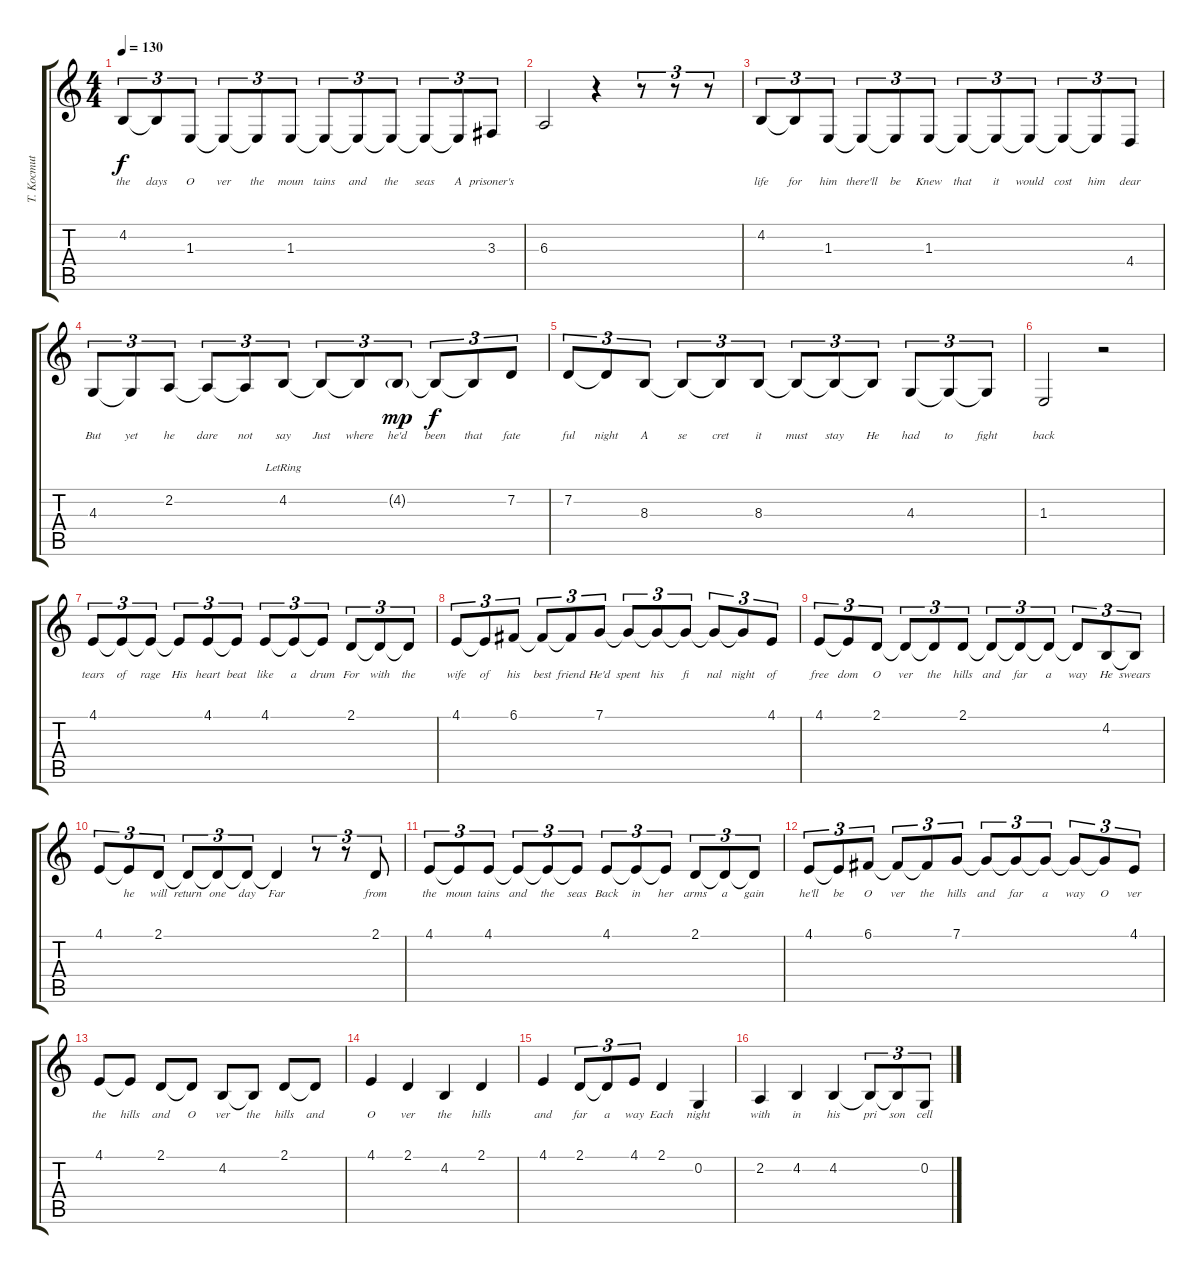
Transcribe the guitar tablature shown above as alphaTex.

\track (" T. Kocmut (clean vocals)" " T. Kocmut") {instrument cello}
\staff {score tabs}
\tuning (C4 G3 Eb3 Bb2 F2 C2) {hide}
\ts (4 4)
\tempo 130
\clef g2
\ks c
4.2.8{tu (3 2) lyrics (0 "the") lyrics (1 "") lyrics (2 "") lyrics (3 "") lyrics (4 "") dy f} 4.2{t}.8{tu (3 2) lyrics (0 "days") lyrics (1 "") lyrics (2 "") lyrics (3 "") lyrics (4 "")} 1.3.8{tu (3 2) lyrics (0 "O") lyrics (1 "") lyrics (2 "") lyrics (3 "") lyrics (4 "")} 1.3{t}.8{tu (3 2) lyrics (0 "ver") lyrics (1 "") lyrics (2 "") lyrics (3 "") lyrics (4 "")} 1.3{t}.8{tu (3 2) lyrics (0 "the") lyrics (1 "") lyrics (2 "") lyrics (3 "") lyrics (4 "")} 1.3.8{tu (3 2) lyrics (0 "moun") lyrics (1 "") lyrics (2 "") lyrics (3 "") lyrics (4 "")} 1.3{t}.8{tu (3 2) lyrics (0 "tains") lyrics (1 "") lyrics (2 "") lyrics (3 "") lyrics (4 "")} 1.3{t}.8{tu (3 2) lyrics (0 "and") lyrics (1 "") lyrics (2 "") lyrics (3 "") lyrics (4 "")} 1.3{t}.8{tu (3 2) lyrics (0 "the") lyrics (1 "") lyrics (2 "") lyrics (3 "") lyrics (4 "")} 1.3{t}.8{tu (3 2) lyrics (0 "seas") lyrics (1 "") lyrics (2 "") lyrics (3 "") lyrics (4 "")} 1.3{t}.8{tu (3 2) lyrics (0 "A") lyrics (1 "") lyrics (2 "") lyrics (3 "") lyrics (4 "")} 3.3.8{tu (3 2) lyrics (0 "prisoner's") lyrics (1 "") lyrics (2 "") lyrics (3 "") lyrics (4 "")} |
6.3.2{lyrics (0 "") lyrics (1 "") lyrics (2 "") lyrics (3 "") lyrics (4 "")} r.4 r.8{tu (3 2)} r.8{tu (3 2)} r.8{tu (3 2)} |
4.2.8{tu (3 2) lyrics (0 "life") lyrics (1 "") lyrics (2 "") lyrics (3 "") lyrics (4 "")} 4.2{t}.8{tu (3 2) lyrics (0 "for") lyrics (1 "") lyrics (2 "") lyrics (3 "") lyrics (4 "")} 1.3.8{tu (3 2) lyrics (0 "him") lyrics (1 "") lyrics (2 "") lyrics (3 "") lyrics (4 "")} 1.3{t}.8{tu (3 2) lyrics (0 "there'll") lyrics (1 "") lyrics (2 "") lyrics (3 "") lyrics (4 "")} 1.3{t}.8{tu (3 2) lyrics (0 "be") lyrics (1 "") lyrics (2 "") lyrics (3 "") lyrics (4 "")} 1.3.8{tu (3 2) lyrics (0 "Knew") lyrics (1 "") lyrics (2 "") lyrics (3 "") lyrics (4 "")} 1.3{t}.8{tu (3 2) lyrics (0 "that") lyrics (1 "") lyrics (2 "") lyrics (3 "") lyrics (4 "")} 1.3{t}.8{tu (3 2) lyrics (0 "it") lyrics (1 "") lyrics (2 "") lyrics (3 "") lyrics (4 "")} 1.3{t}.8{tu (3 2) lyrics (0 "would") lyrics (1 "") lyrics (2 "") lyrics (3 "") lyrics (4 "")} 1.3{t}.8{tu (3 2) lyrics (0 "cost") lyrics (1 "") lyrics (2 "") lyrics (3 "") lyrics (4 "")} 1.3{t}.8{tu (3 2) lyrics (0 "him") lyrics (1 "") lyrics (2 "") lyrics (3 "") lyrics (4 "")} 4.4.8{tu (3 2) lyrics (0 "dear") lyrics (1 "") lyrics (2 "") lyrics (3 "") lyrics (4 "")} |
4.3.8{tu (3 2) lyrics (0 "But") lyrics (1 "") lyrics (2 "") lyrics (3 "") lyrics (4 "")} 4.3{t}.8{tu (3 2) lyrics (0 "yet") lyrics (1 "") lyrics (2 "") lyrics (3 "") lyrics (4 "")} 2.2.8{tu (3 2) lyrics (0 "he") lyrics (1 "") lyrics (2 "") lyrics (3 "") lyrics (4 "")} 2.2{t}.8{tu (3 2) lyrics (0 "dare") lyrics (1 "") lyrics (2 "") lyrics (3 "") lyrics (4 "")} 2.2{t}.8{tu (3 2) lyrics (0 "not") lyrics (1 "") lyrics (2 "") lyrics (3 "") lyrics (4 "")} 4.2{lr}.8{tu (3 2) lyrics (0 "say") lyrics (1 "") lyrics (2 "") lyrics (3 "") lyrics (4 "")} 4.2{t}.8{tu (3 2) lyrics (0 "Just") lyrics (1 "") lyrics (2 "") lyrics (3 "") lyrics (4 "")} 4.2{t}.8{tu (3 2) lyrics (0 "where") lyrics (1 "") lyrics (2 "") lyrics (3 "") lyrics (4 "")} 4.2{g}.8{tu (3 2) lyrics (0 "he'd") lyrics (1 "") lyrics (2 "") lyrics (3 "") lyrics (4 "") dy mp} 4.2{t}.8{tu (3 2) lyrics (0 "been") lyrics (1 "") lyrics (2 "") lyrics (3 "") lyrics (4 "") dy f} 4.2{t}.8{tu (3 2) lyrics (0 "that") lyrics (1 "") lyrics (2 "") lyrics (3 "") lyrics (4 "")} 7.2.8{tu (3 2) lyrics (0 "fate") lyrics (1 "") lyrics (2 "") lyrics (3 "") lyrics (4 "")} |
7.2.8{tu (3 2) lyrics (0 "ful") lyrics (1 "") lyrics (2 "") lyrics (3 "") lyrics (4 "")} 7.2{t}.8{tu (3 2) lyrics (0 "night") lyrics (1 "") lyrics (2 "") lyrics (3 "") lyrics (4 "")} 8.3.8{tu (3 2) lyrics (0 "A") lyrics (1 "") lyrics (2 "") lyrics (3 "") lyrics (4 "")} 8.3{t}.8{tu (3 2) lyrics (0 "se") lyrics (1 "") lyrics (2 "") lyrics (3 "") lyrics (4 "")} 8.3{t}.8{tu (3 2) lyrics (0 "cret") lyrics (1 "") lyrics (2 "") lyrics (3 "") lyrics (4 "")} 8.3.8{tu (3 2) lyrics (0 "it") lyrics (1 "") lyrics (2 "") lyrics (3 "") lyrics (4 "")} 8.3{t}.8{tu (3 2) lyrics (0 "must") lyrics (1 "") lyrics (2 "") lyrics (3 "") lyrics (4 "")} 8.3{t}.8{tu (3 2) lyrics (0 "stay") lyrics (1 "") lyrics (2 "") lyrics (3 "") lyrics (4 "")} 8.3{t}.8{tu (3 2) lyrics (0 "He") lyrics (1 "") lyrics (2 "") lyrics (3 "") lyrics (4 "")} 4.3.8{tu (3 2) lyrics (0 "had") lyrics (1 "") lyrics (2 "") lyrics (3 "") lyrics (4 "")} 4.3{t}.8{tu (3 2) lyrics (0 "to") lyrics (1 "") lyrics (2 "") lyrics (3 "") lyrics (4 "")} 4.3{t}.8{tu (3 2) lyrics (0 "fight") lyrics (1 "") lyrics (2 "") lyrics (3 "") lyrics (4 "")} |
1.3.2{lyrics (0 "back") lyrics (1 "") lyrics (2 "") lyrics (3 "") lyrics (4 "")} r.2 |
4.1.8{tu (3 2) lyrics (0 "tears") lyrics (1 "") lyrics (2 "") lyrics (3 "") lyrics (4 "")} 4.1{t}.8{tu (3 2) lyrics (0 "of") lyrics (1 "") lyrics (2 "") lyrics (3 "") lyrics (4 "")} 4.1{t}.8{tu (3 2) lyrics (0 "rage") lyrics (1 "") lyrics (2 "") lyrics (3 "") lyrics (4 "")} 4.1{t}.8{tu (3 2) lyrics (0 "His") lyrics (1 "") lyrics (2 "") lyrics (3 "") lyrics (4 "")} 4.1.8{tu (3 2) lyrics (0 "heart") lyrics (1 "") lyrics (2 "") lyrics (3 "") lyrics (4 "")} 4.1{t}.8{tu (3 2) lyrics (0 "beat") lyrics (1 "") lyrics (2 "") lyrics (3 "") lyrics (4 "")} 4.1.8{tu (3 2) lyrics (0 "like") lyrics (1 "") lyrics (2 "") lyrics (3 "") lyrics (4 "")} 4.1{t}.8{tu (3 2) lyrics (0 "a") lyrics (1 "") lyrics (2 "") lyrics (3 "") lyrics (4 "")} 4.1{t}.8{tu (3 2) lyrics (0 "drum") lyrics (1 "") lyrics (2 "") lyrics (3 "") lyrics (4 "")} 2.1.8{tu (3 2) lyrics (0 "For") lyrics (1 "") lyrics (2 "") lyrics (3 "") lyrics (4 "")} 2.1{t}.8{tu (3 2) lyrics (0 "with") lyrics (1 "") lyrics (2 "") lyrics (3 "") lyrics (4 "")} 2.1{t}.8{tu (3 2) lyrics (0 "the") lyrics (1 "") lyrics (2 "") lyrics (3 "") lyrics (4 "")} |
4.1.8{tu (3 2) lyrics (0 "wife") lyrics (1 "") lyrics (2 "") lyrics (3 "") lyrics (4 "")} 4.1{t}.8{tu (3 2) lyrics (0 "of") lyrics (1 "") lyrics (2 "") lyrics (3 "") lyrics (4 "")} 6.1.8{tu (3 2) lyrics (0 "his") lyrics (1 "") lyrics (2 "") lyrics (3 "") lyrics (4 "")} 6.1{t}.8{tu (3 2) lyrics (0 "best") lyrics (1 "") lyrics (2 "") lyrics (3 "") lyrics (4 "")} 6.1{t}.8{tu (3 2) lyrics (0 "friend") lyrics (1 "") lyrics (2 "") lyrics (3 "") lyrics (4 "")} 7.1.8{tu (3 2) lyrics (0 "He'd") lyrics (1 "") lyrics (2 "") lyrics (3 "") lyrics (4 "")} 7.1{t}.8{tu (3 2) lyrics (0 "spent") lyrics (1 "") lyrics (2 "") lyrics (3 "") lyrics (4 "")} 7.1{t}.8{tu (3 2) lyrics (0 "his") lyrics (1 "") lyrics (2 "") lyrics (3 "") lyrics (4 "")} 7.1{t}.8{tu (3 2) lyrics (0 "fi") lyrics (1 "") lyrics (2 "") lyrics (3 "") lyrics (4 "")} 7.1{t}.8{tu (3 2) lyrics (0 "nal") lyrics (1 "") lyrics (2 "") lyrics (3 "") lyrics (4 "")} 7.1{t}.8{tu (3 2) lyrics (0 "night") lyrics (1 "") lyrics (2 "") lyrics (3 "") lyrics (4 "")} 4.1.8{tu (3 2) lyrics (0 "of") lyrics (1 "") lyrics (2 "") lyrics (3 "") lyrics (4 "")} |
4.1.8{tu (3 2) lyrics (0 "free") lyrics (1 "") lyrics (2 "") lyrics (3 "") lyrics (4 "")} 4.1{t}.8{tu (3 2) lyrics (0 "dom") lyrics (1 "") lyrics (2 "") lyrics (3 "") lyrics (4 "")} 2.1.8{tu (3 2) lyrics (0 "O") lyrics (1 "") lyrics (2 "") lyrics (3 "") lyrics (4 "")} 2.1{t}.8{tu (3 2) lyrics (0 "ver") lyrics (1 "") lyrics (2 "") lyrics (3 "") lyrics (4 "")} 2.1{t}.8{tu (3 2) lyrics (0 "the") lyrics (1 "") lyrics (2 "") lyrics (3 "") lyrics (4 "")} 2.1.8{tu (3 2) lyrics (0 "hills") lyrics (1 "") lyrics (2 "") lyrics (3 "") lyrics (4 "")} 2.1{t}.8{tu (3 2) lyrics (0 "and") lyrics (1 "") lyrics (2 "") lyrics (3 "") lyrics (4 "")} 2.1{t}.8{tu (3 2) lyrics (0 "far") lyrics (1 "") lyrics (2 "") lyrics (3 "") lyrics (4 "")} 2.1{t}.8{tu (3 2) lyrics (0 "a") lyrics (1 "") lyrics (2 "") lyrics (3 "") lyrics (4 "")} 2.1{t}.8{tu (3 2) lyrics (0 "way") lyrics (1 "") lyrics (2 "") lyrics (3 "") lyrics (4 "")} 4.2.8{tu (3 2) lyrics (0 "He") lyrics (1 "") lyrics (2 "") lyrics (3 "") lyrics (4 "")} 4.2{t}.8{tu (3 2) lyrics (0 "swears") lyrics (1 "") lyrics (2 "") lyrics (3 "") lyrics (4 "")} |
4.1.8{tu (3 2) lyrics (0 "") lyrics (1 "") lyrics (2 "") lyrics (3 "") lyrics (4 "")} 4.1{t}.8{tu (3 2) lyrics (0 "he") lyrics (1 "") lyrics (2 "") lyrics (3 "") lyrics (4 "")} 2.1.8{tu (3 2) lyrics (0 "will") lyrics (1 "") lyrics (2 "") lyrics (3 "") lyrics (4 "")} 2.1{t}.8{tu (3 2) lyrics (0 "return") lyrics (1 "") lyrics (2 "") lyrics (3 "") lyrics (4 "")} 2.1{t}.8{tu (3 2) lyrics (0 "one") lyrics (1 "") lyrics (2 "") lyrics (3 "") lyrics (4 "")} 2.1{t}.8{tu (3 2) lyrics (0 "day") lyrics (1 "") lyrics (2 "") lyrics (3 "") lyrics (4 "")} 2.1{t}.4{lyrics (0 "Far") lyrics (1 "") lyrics (2 "") lyrics (3 "") lyrics (4 "")} r.8{tu (3 2)} r.8{tu (3 2)} 2.1.8{tu (3 2) lyrics (0 "from") lyrics (1 "") lyrics (2 "") lyrics (3 "") lyrics (4 "")} |
4.1.8{tu (3 2) lyrics (0 "the") lyrics (1 "") lyrics (2 "") lyrics (3 "") lyrics (4 "")} 4.1{t}.8{tu (3 2) lyrics (0 "moun") lyrics (1 "") lyrics (2 "") lyrics (3 "") lyrics (4 "")} 4.1.8{tu (3 2) lyrics (0 "tains") lyrics (1 "") lyrics (2 "") lyrics (3 "") lyrics (4 "")} 4.1{t}.8{tu (3 2) lyrics (0 "and") lyrics (1 "") lyrics (2 "") lyrics (3 "") lyrics (4 "")} 4.1{t}.8{tu (3 2) lyrics (0 "the") lyrics (1 "") lyrics (2 "") lyrics (3 "") lyrics (4 "")} 4.1{t}.8{tu (3 2) lyrics (0 "seas") lyrics (1 "") lyrics (2 "") lyrics (3 "") lyrics (4 "")} 4.1.8{tu (3 2) lyrics (0 "Back") lyrics (1 "") lyrics (2 "") lyrics (3 "") lyrics (4 "")} 4.1{t}.8{tu (3 2) lyrics (0 "in") lyrics (1 "") lyrics (2 "") lyrics (3 "") lyrics (4 "")} 4.1{t}.8{tu (3 2) lyrics (0 "her") lyrics (1 "") lyrics (2 "") lyrics (3 "") lyrics (4 "")} 2.1.8{tu (3 2) lyrics (0 "arms") lyrics (1 "") lyrics (2 "") lyrics (3 "") lyrics (4 "")} 2.1{t}.8{tu (3 2) lyrics (0 "a") lyrics (1 "") lyrics (2 "") lyrics (3 "") lyrics (4 "")} 2.1{t}.8{tu (3 2) lyrics (0 "gain") lyrics (1 "") lyrics (2 "") lyrics (3 "") lyrics (4 "")} |
4.1.8{tu (3 2) lyrics (0 "he'll") lyrics (1 "") lyrics (2 "") lyrics (3 "") lyrics (4 "")} 4.1{t}.8{tu (3 2) lyrics (0 "be") lyrics (1 "") lyrics (2 "") lyrics (3 "") lyrics (4 "")} 6.1.8{tu (3 2) lyrics (0 "O") lyrics (1 "") lyrics (2 "") lyrics (3 "") lyrics (4 "")} 6.1{t}.8{tu (3 2) lyrics (0 "ver") lyrics (1 "") lyrics (2 "") lyrics (3 "") lyrics (4 "")} 6.1{t}.8{tu (3 2) lyrics (0 "the") lyrics (1 "") lyrics (2 "") lyrics (3 "") lyrics (4 "")} 7.1.8{tu (3 2) lyrics (0 "hills") lyrics (1 "") lyrics (2 "") lyrics (3 "") lyrics (4 "")} 7.1{t}.8{tu (3 2) lyrics (0 "and") lyrics (1 "") lyrics (2 "") lyrics (3 "") lyrics (4 "")} 7.1{t}.8{tu (3 2) lyrics (0 "far") lyrics (1 "") lyrics (2 "") lyrics (3 "") lyrics (4 "")} 7.1{t}.8{tu (3 2) lyrics (0 "a") lyrics (1 "") lyrics (2 "") lyrics (3 "") lyrics (4 "")} 7.1{t}.8{tu (3 2) lyrics (0 "way") lyrics (1 "") lyrics (2 "") lyrics (3 "") lyrics (4 "")} 7.1{t}.8{tu (3 2) lyrics (0 "O") lyrics (1 "") lyrics (2 "") lyrics (3 "") lyrics (4 "")} 4.1.8{tu (3 2) lyrics (0 "ver") lyrics (1 "") lyrics (2 "") lyrics (3 "") lyrics (4 "")} |
4.1.8{lyrics (0 "the") lyrics (1 "") lyrics (2 "") lyrics (3 "") lyrics (4 "")} 4.1{t}.8{lyrics (0 "hills") lyrics (1 "") lyrics (2 "") lyrics (3 "") lyrics (4 "")} 2.1.8{lyrics (0 "and") lyrics (1 "") lyrics (2 "") lyrics (3 "") lyrics (4 "")} 2.1{t}.8{lyrics (0 "O") lyrics (1 "") lyrics (2 "") lyrics (3 "") lyrics (4 "")} 4.2.8{lyrics (0 "ver") lyrics (1 "") lyrics (2 "") lyrics (3 "") lyrics (4 "")} 4.2{t}.8{lyrics (0 "the") lyrics (1 "") lyrics (2 "") lyrics (3 "") lyrics (4 "")} 2.1.8{lyrics (0 "hills") lyrics (1 "") lyrics (2 "") lyrics (3 "") lyrics (4 "")} 2.1{t}.8{lyrics (0 "and") lyrics (1 "") lyrics (2 "") lyrics (3 "") lyrics (4 "")} |
4.1.4{lyrics (0 "O") lyrics (1 "") lyrics (2 "") lyrics (3 "") lyrics (4 "")} 2.1.4{lyrics (0 "ver") lyrics (1 "") lyrics (2 "") lyrics (3 "") lyrics (4 "")} 4.2.4{lyrics (0 "the") lyrics (1 "") lyrics (2 "") lyrics (3 "") lyrics (4 "")} 2.1.4{lyrics (0 "hills") lyrics (1 "") lyrics (2 "") lyrics (3 "") lyrics (4 "")} |
4.1.4{lyrics (0 "and") lyrics (1 "") lyrics (2 "") lyrics (3 "") lyrics (4 "")} 2.1.8{tu (3 2) lyrics (0 "far") lyrics (1 "") lyrics (2 "") lyrics (3 "") lyrics (4 "")} 2.1{t}.8{tu (3 2) lyrics (0 "a") lyrics (1 "") lyrics (2 "") lyrics (3 "") lyrics (4 "")} 4.1.8{tu (3 2) lyrics (0 "way") lyrics (1 "") lyrics (2 "") lyrics (3 "") lyrics (4 "")} 2.1.4{lyrics (0 "Each") lyrics (1 "") lyrics (2 "") lyrics (3 "") lyrics (4 "")} 0.2.4{lyrics (0 "night") lyrics (1 "") lyrics (2 "") lyrics (3 "") lyrics (4 "")} |
2.2.4{lyrics (0 "with") lyrics (1 "") lyrics (2 "") lyrics (3 "") lyrics (4 "")} 4.2.4{lyrics (0 "in") lyrics (1 "") lyrics (2 "") lyrics (3 "") lyrics (4 "")} 4.2.4{lyrics (0 "his") lyrics (1 "") lyrics (2 "") lyrics (3 "") lyrics (4 "")} 4.2{t}.8{tu (3 2) lyrics (0 "pri") lyrics (1 "") lyrics (2 "") lyrics (3 "") lyrics (4 "")} 4.2{t}.8{tu (3 2) lyrics (0 "son") lyrics (1 "") lyrics (2 "") lyrics (3 "") lyrics (4 "")} 0.2.8{tu (3 2) lyrics (0 "cell") lyrics (1 "") lyrics (2 "") lyrics (3 "") lyrics (4 "")}
